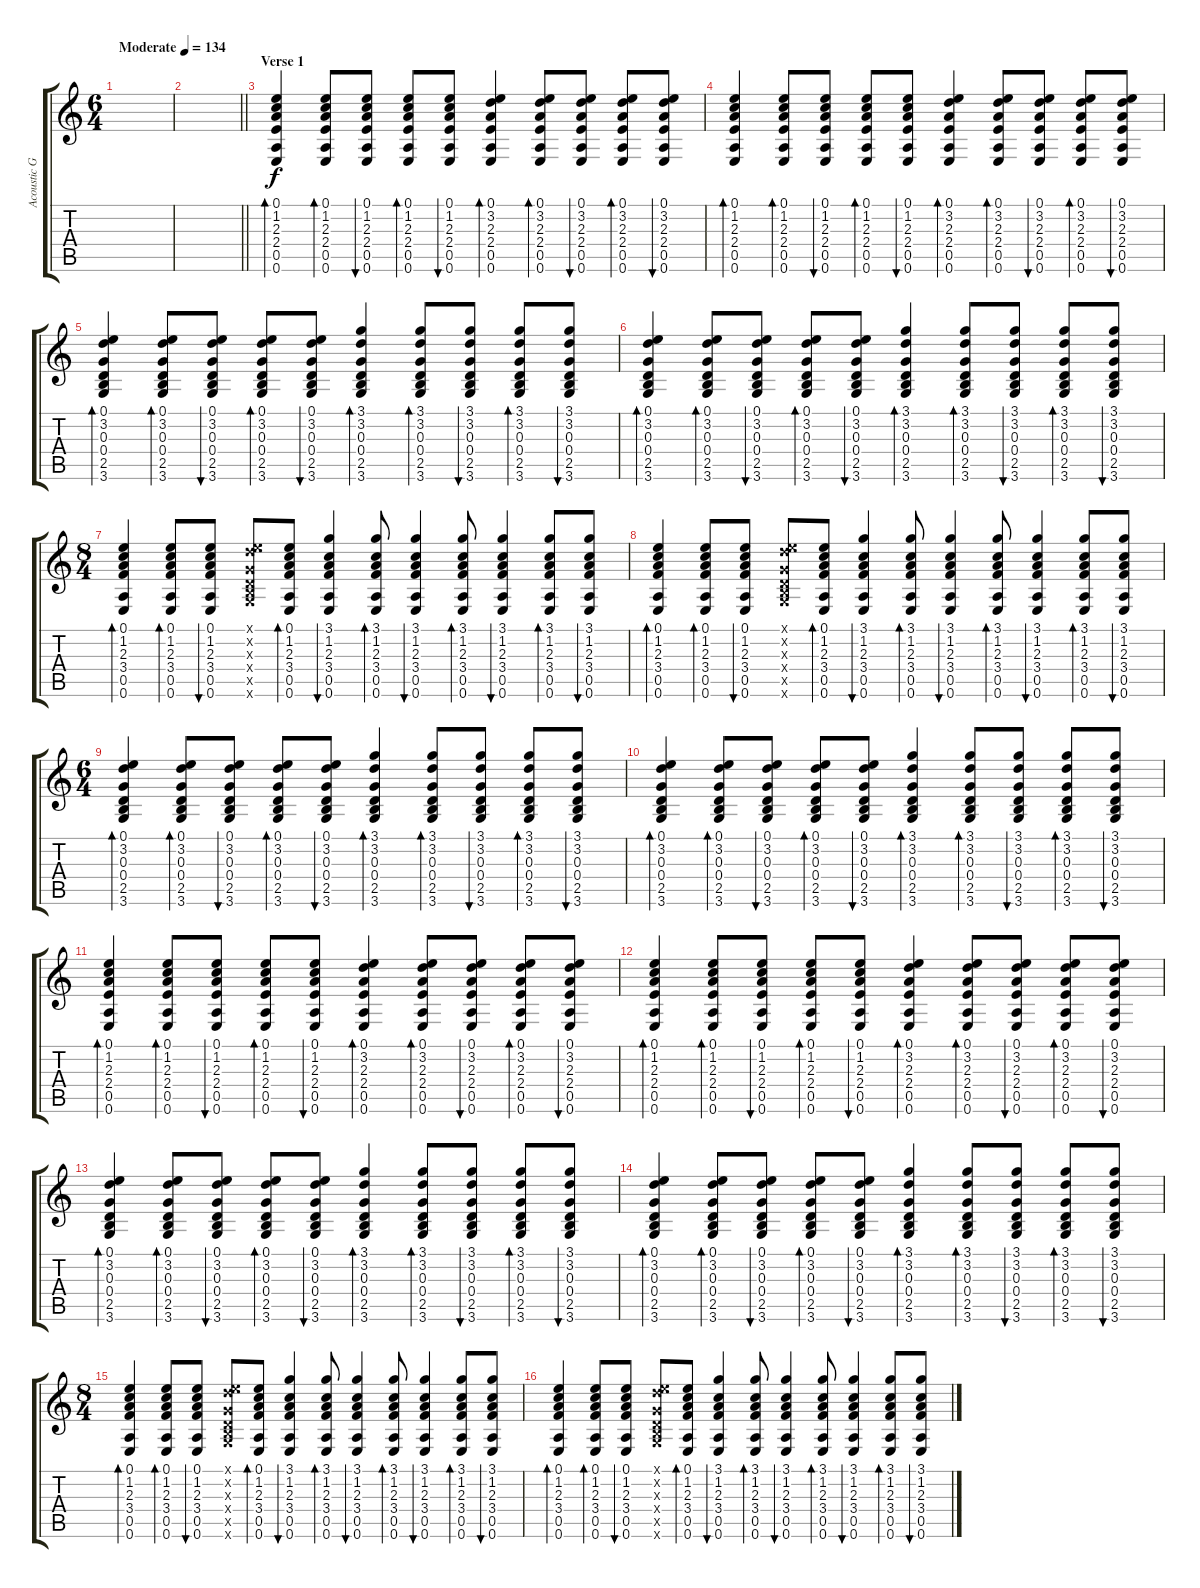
\track ("Acoustic Guitar" "Acoustic G") {instrument acousticguitarsteel}
\staff {score tabs}
\tuning (E4 B3 G3 D3 A2 E2) {hide}
\ts (6 4)
\tempo (134 "Moderate")
\clef g2
\ks c
|
\barLineRight lightlight
|
\section ("" "Verse 1")
(0.1 1.2 2.3 2.4 0.5 0.6).4{bd 60} (0.1 1.2 2.3 2.4 0.5 0.6).8{bd 60} (0.1 1.2 2.3 2.4 0.5 0.6).8{bu 60} (0.1 1.2 2.3 2.4 0.5 0.6).8{bd 60} (0.1 1.2 2.3 2.4 0.5 0.6).8{bu 60} (0.1 3.2 2.3 2.4 0.5 0.6).4{bd 60} (0.1 3.2 2.3 2.4 0.5 0.6).8{bd 60} (0.1 3.2 2.3 2.4 0.5 0.6).8{bu 60} (0.1 3.2 2.3 2.4 0.5 0.6).8{bd 60} (0.1 3.2 2.3 2.4 0.5 0.6).8{bu 60} |
(0.1 1.2 2.3 2.4 0.5 0.6).4{bd 60} (0.1 1.2 2.3 2.4 0.5 0.6).8{bd 60} (0.1 1.2 2.3 2.4 0.5 0.6).8{bu 60} (0.1 1.2 2.3 2.4 0.5 0.6).8{bd 60} (0.1 1.2 2.3 2.4 0.5 0.6).8{bu 60} (0.1 3.2 2.3 2.4 0.5 0.6).4{bd 60} (0.1 3.2 2.3 2.4 0.5 0.6).8{bd 60} (0.1 3.2 2.3 2.4 0.5 0.6).8{bu 60} (0.1 3.2 2.3 2.4 0.5 0.6).8{bd 60} (0.1 3.2 2.3 2.4 0.5 0.6).8{bu 60} |
(0.1 3.2 0.3 0.4 2.5 3.6).4{bd 60} (0.1 3.2 0.3 0.4 2.5 3.6).8{bd 60} (0.1 3.2 0.3 0.4 2.5 3.6).8{bu 60} (0.1 3.2 0.3 0.4 2.5 3.6).8{bd 60} (0.1 3.2 0.3 0.4 2.5 3.6).8{bu 60} (3.1 3.2 0.3 0.4 2.5 3.6).4{bd 60} (3.1 3.2 0.3 0.4 2.5 3.6).8{bd 60} (3.1 3.2 0.3 0.4 2.5 3.6).8{bu 60} (3.1 3.2 0.3 0.4 2.5 3.6).8{bd 60} (3.1 3.2 0.3 0.4 2.5 3.6).8{bu 60} |
(0.1 3.2 0.3 0.4 2.5 3.6).4{bd 60} (0.1 3.2 0.3 0.4 2.5 3.6).8{bd 60} (0.1 3.2 0.3 0.4 2.5 3.6).8{bu 60} (0.1 3.2 0.3 0.4 2.5 3.6).8{bd 60} (0.1 3.2 0.3 0.4 2.5 3.6).8{bu 60} (3.1 3.2 0.3 0.4 2.5 3.6).4{bd 60} (3.1 3.2 0.3 0.4 2.5 3.6).8{bd 60} (3.1 3.2 0.3 0.4 2.5 3.6).8{bu 60} (3.1 3.2 0.3 0.4 2.5 3.6).8{bd 60} (3.1 3.2 0.3 0.4 2.5 3.6).8{bu 60} |
\ts (8 4)
(0.1 1.2 2.3 3.4 0.5 0.6).4{bd 60} (0.1 1.2 2.3 3.4 0.5 0.6).8{bd 60} (0.1 1.2 2.3 3.4 0.5 0.6).8{bu 60} (0.1{x} 3.2{x} 0.3{x} 0.4{x} 2.5{x} 3.6{x}).8 (0.1 1.2 2.3 3.4 0.5 0.6).8{bd 60} (3.1 1.2 2.3 3.4 0.5 0.6).4{bu 60} (3.1 1.2 2.3 3.4 0.5 0.6).8{bd 60} (3.1 1.2 2.3 3.4 0.5 0.6).4{bu 60} (3.1 1.2 2.3 3.4 0.5 0.6).8{bd 60} (3.1 1.2 2.3 3.4 0.5 0.6).4{bu 60} (3.1 1.2 2.3 3.4 0.5 0.6).8{bd 60} (3.1 1.2 2.3 3.4 0.5 0.6).8{bu 60} |
(0.1 1.2 2.3 3.4 0.5 0.6).4{bd 60} (0.1 1.2 2.3 3.4 0.5 0.6).8{bd 60} (0.1 1.2 2.3 3.4 0.5 0.6).8{bu 60} (0.1{x} 3.2{x} 0.3{x} 0.4{x} 2.5{x} 3.6{x}).8 (0.1 1.2 2.3 3.4 0.5 0.6).8{bd 60} (3.1 1.2 2.3 3.4 0.5 0.6).4{bu 60} (3.1 1.2 2.3 3.4 0.5 0.6).8{bd 60} (3.1 1.2 2.3 3.4 0.5 0.6).4{bu 60} (3.1 1.2 2.3 3.4 0.5 0.6).8{bd 60} (3.1 1.2 2.3 3.4 0.5 0.6).4{bu 60} (3.1 1.2 2.3 3.4 0.5 0.6).8{bd 60} (3.1 1.2 2.3 3.4 0.5 0.6).8{bu 60} |
\ts (6 4)
(0.1 3.2 0.3 0.4 2.5 3.6).4{bd 60} (0.1 3.2 0.3 0.4 2.5 3.6).8{bd 60} (0.1 3.2 0.3 0.4 2.5 3.6).8{bu 60} (0.1 3.2 0.3 0.4 2.5 3.6).8{bd 60} (0.1 3.2 0.3 0.4 2.5 3.6).8{bu 60} (3.1 3.2 0.3 0.4 2.5 3.6).4{bd 60} (3.1 3.2 0.3 0.4 2.5 3.6).8{bd 60} (3.1 3.2 0.3 0.4 2.5 3.6).8{bu 60} (3.1 3.2 0.3 0.4 2.5 3.6).8{bd 60} (3.1 3.2 0.3 0.4 2.5 3.6).8{bu 60} |
(0.1 3.2 0.3 0.4 2.5 3.6).4{bd 60} (0.1 3.2 0.3 0.4 2.5 3.6).8{bd 60} (0.1 3.2 0.3 0.4 2.5 3.6).8{bu 60} (0.1 3.2 0.3 0.4 2.5 3.6).8{bd 60} (0.1 3.2 0.3 0.4 2.5 3.6).8{bu 60} (3.1 3.2 0.3 0.4 2.5 3.6).4{bd 60} (3.1 3.2 0.3 0.4 2.5 3.6).8{bd 60} (3.1 3.2 0.3 0.4 2.5 3.6).8{bu 60} (3.1 3.2 0.3 0.4 2.5 3.6).8{bd 60} (3.1 3.2 0.3 0.4 2.5 3.6).8{bu 60} |
(0.1 1.2 2.3 2.4 0.5 0.6).4{bd 60} (0.1 1.2 2.3 2.4 0.5 0.6).8{bd 60} (0.1 1.2 2.3 2.4 0.5 0.6).8{bu 60} (0.1 1.2 2.3 2.4 0.5 0.6).8{bd 60} (0.1 1.2 2.3 2.4 0.5 0.6).8{bu 60} (0.1 3.2 2.3 2.4 0.5 0.6).4{bd 60} (0.1 3.2 2.3 2.4 0.5 0.6).8{bd 60} (0.1 3.2 2.3 2.4 0.5 0.6).8{bu 60} (0.1 3.2 2.3 2.4 0.5 0.6).8{bd 60} (0.1 3.2 2.3 2.4 0.5 0.6).8{bu 60} |
(0.1 1.2 2.3 2.4 0.5 0.6).4{bd 60} (0.1 1.2 2.3 2.4 0.5 0.6).8{bd 60} (0.1 1.2 2.3 2.4 0.5 0.6).8{bu 60} (0.1 1.2 2.3 2.4 0.5 0.6).8{bd 60} (0.1 1.2 2.3 2.4 0.5 0.6).8{bu 60} (0.1 3.2 2.3 2.4 0.5 0.6).4{bd 60} (0.1 3.2 2.3 2.4 0.5 0.6).8{bd 60} (0.1 3.2 2.3 2.4 0.5 0.6).8{bu 60} (0.1 3.2 2.3 2.4 0.5 0.6).8{bd 60} (0.1 3.2 2.3 2.4 0.5 0.6).8{bu 60} |
(0.1 3.2 0.3 0.4 2.5 3.6).4{bd 60} (0.1 3.2 0.3 0.4 2.5 3.6).8{bd 60} (0.1 3.2 0.3 0.4 2.5 3.6).8{bu 60} (0.1 3.2 0.3 0.4 2.5 3.6).8{bd 60} (0.1 3.2 0.3 0.4 2.5 3.6).8{bu 60} (3.1 3.2 0.3 0.4 2.5 3.6).4{bd 60} (3.1 3.2 0.3 0.4 2.5 3.6).8{bd 60} (3.1 3.2 0.3 0.4 2.5 3.6).8{bu 60} (3.1 3.2 0.3 0.4 2.5 3.6).8{bd 60} (3.1 3.2 0.3 0.4 2.5 3.6).8{bu 60} |
(0.1 3.2 0.3 0.4 2.5 3.6).4{bd 60} (0.1 3.2 0.3 0.4 2.5 3.6).8{bd 60} (0.1 3.2 0.3 0.4 2.5 3.6).8{bu 60} (0.1 3.2 0.3 0.4 2.5 3.6).8{bd 60} (0.1 3.2 0.3 0.4 2.5 3.6).8{bu 60} (3.1 3.2 0.3 0.4 2.5 3.6).4{bd 60} (3.1 3.2 0.3 0.4 2.5 3.6).8{bd 60} (3.1 3.2 0.3 0.4 2.5 3.6).8{bu 60} (3.1 3.2 0.3 0.4 2.5 3.6).8{bd 60} (3.1 3.2 0.3 0.4 2.5 3.6).8{bu 60} |
\ts (8 4)
(0.1 1.2 2.3 3.4 0.5 0.6).4{bd 60} (0.1 1.2 2.3 3.4 0.5 0.6).8{bd 60} (0.1 1.2 2.3 3.4 0.5 0.6).8{bu 60} (0.1{x} 3.2{x} 0.3{x} 0.4{x} 2.5{x} 3.6{x}).8 (0.1 1.2 2.3 3.4 0.5 0.6).8{bd 60} (3.1 1.2 2.3 3.4 0.5 0.6).4{bu 60} (3.1 1.2 2.3 3.4 0.5 0.6).8{bd 60} (3.1 1.2 2.3 3.4 0.5 0.6).4{bu 60} (3.1 1.2 2.3 3.4 0.5 0.6).8{bd 60} (3.1 1.2 2.3 3.4 0.5 0.6).4{bu 60} (3.1 1.2 2.3 3.4 0.5 0.6).8{bd 60} (3.1 1.2 2.3 3.4 0.5 0.6).8{bu 60} |
(0.1 1.2 2.3 3.4 0.5 0.6).4{bd 60} (0.1 1.2 2.3 3.4 0.5 0.6).8{bd 60} (0.1 1.2 2.3 3.4 0.5 0.6).8{bu 60} (0.1{x} 3.2{x} 0.3{x} 0.4{x} 2.5{x} 3.6{x}).8 (0.1 1.2 2.3 3.4 0.5 0.6).8{bd 60} (3.1 1.2 2.3 3.4 0.5 0.6).4{bu 60} (3.1 1.2 2.3 3.4 0.5 0.6).8{bd 60} (3.1 1.2 2.3 3.4 0.5 0.6).4{bu 60} (3.1 1.2 2.3 3.4 0.5 0.6).8{bd 60} (3.1 1.2 2.3 3.4 0.5 0.6).4{bu 60} (3.1 1.2 2.3 3.4 0.5 0.6).8{bd 60} (3.1 1.2 2.3 3.4 0.5 0.6).8{bu 60}
